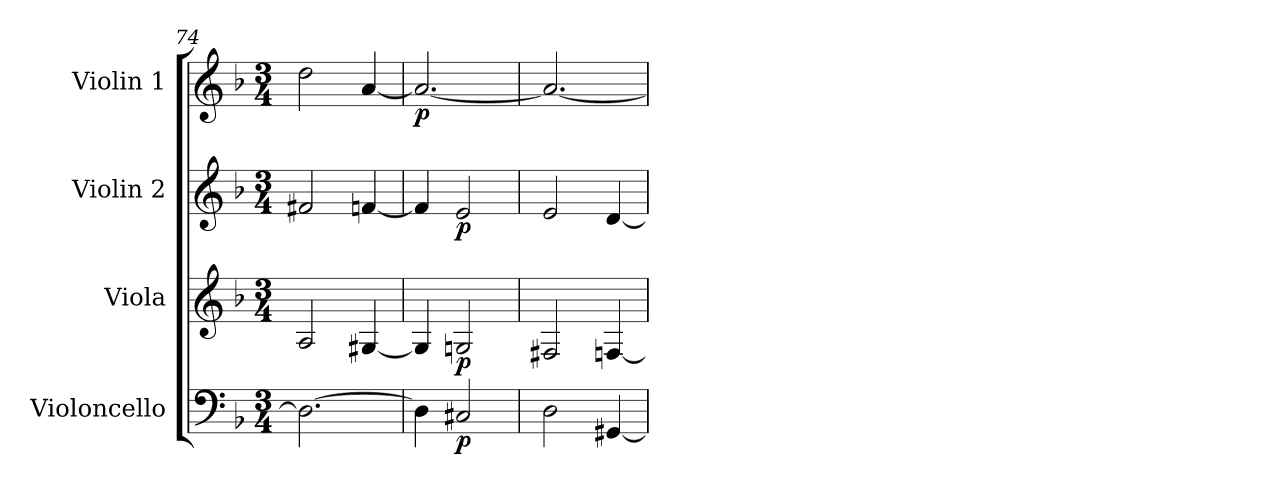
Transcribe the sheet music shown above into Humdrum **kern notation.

**kern	**dynam	**kern	**dynam	**kern	**dynam	**kern	**dynam
*part4	*part4	*part3	*part3	*part2	*part2	*part1	*part1
*staff4	*staff4	*staff3	*staff3	*staff2	*staff2	*staff1	*staff1
*I"Violoncello	*	*I"Viola	*	*I"Violin 2	*	*I"Violin 1	*
*I'Vc	*	*I'Vla	*	*I'Vln	*	*I'Vln	*
*clefF4	*	*clefG2	*	*clefG2	*	*clefG2	*
*k[b-]	*	*k[b-]	*	*k[b-]	*	*k[b-]	*
*M3/4	*	*M3/4	*	*M3/4	*	*M3/4	*
=74	=74	=74	=74	=74	=74	=74	=74
2.D\_	.	2A/	.	2f#X/	.	2dd\	.
.	.	[4G#X/	.	[4fn/	.	[4a/	.
=75	=75	=75	=75	=75	=75	=75	=75
!	!	!	!	!	!	!	!LO:DY:b
4D\]	.	4G#/]	.	4f/]	.	2.a/_	p
!	!LO:DY:b	!	!LO:DY:b	!	!LO:DY:b	!	!
2C#X/	p	2Gn/	p	2e/	p	.	.
=76	=76	=76	=76	=76	=76	=76	=76
2D\	.	2F#X/	.	2e/	.	2.a/_	.
[4GG#X/	.	[4Fn/	.	[4d/	.	.	.
=	=	=	=	=	=	=	=
*-	*-	*-	*-	*-	*-	*-	*-
